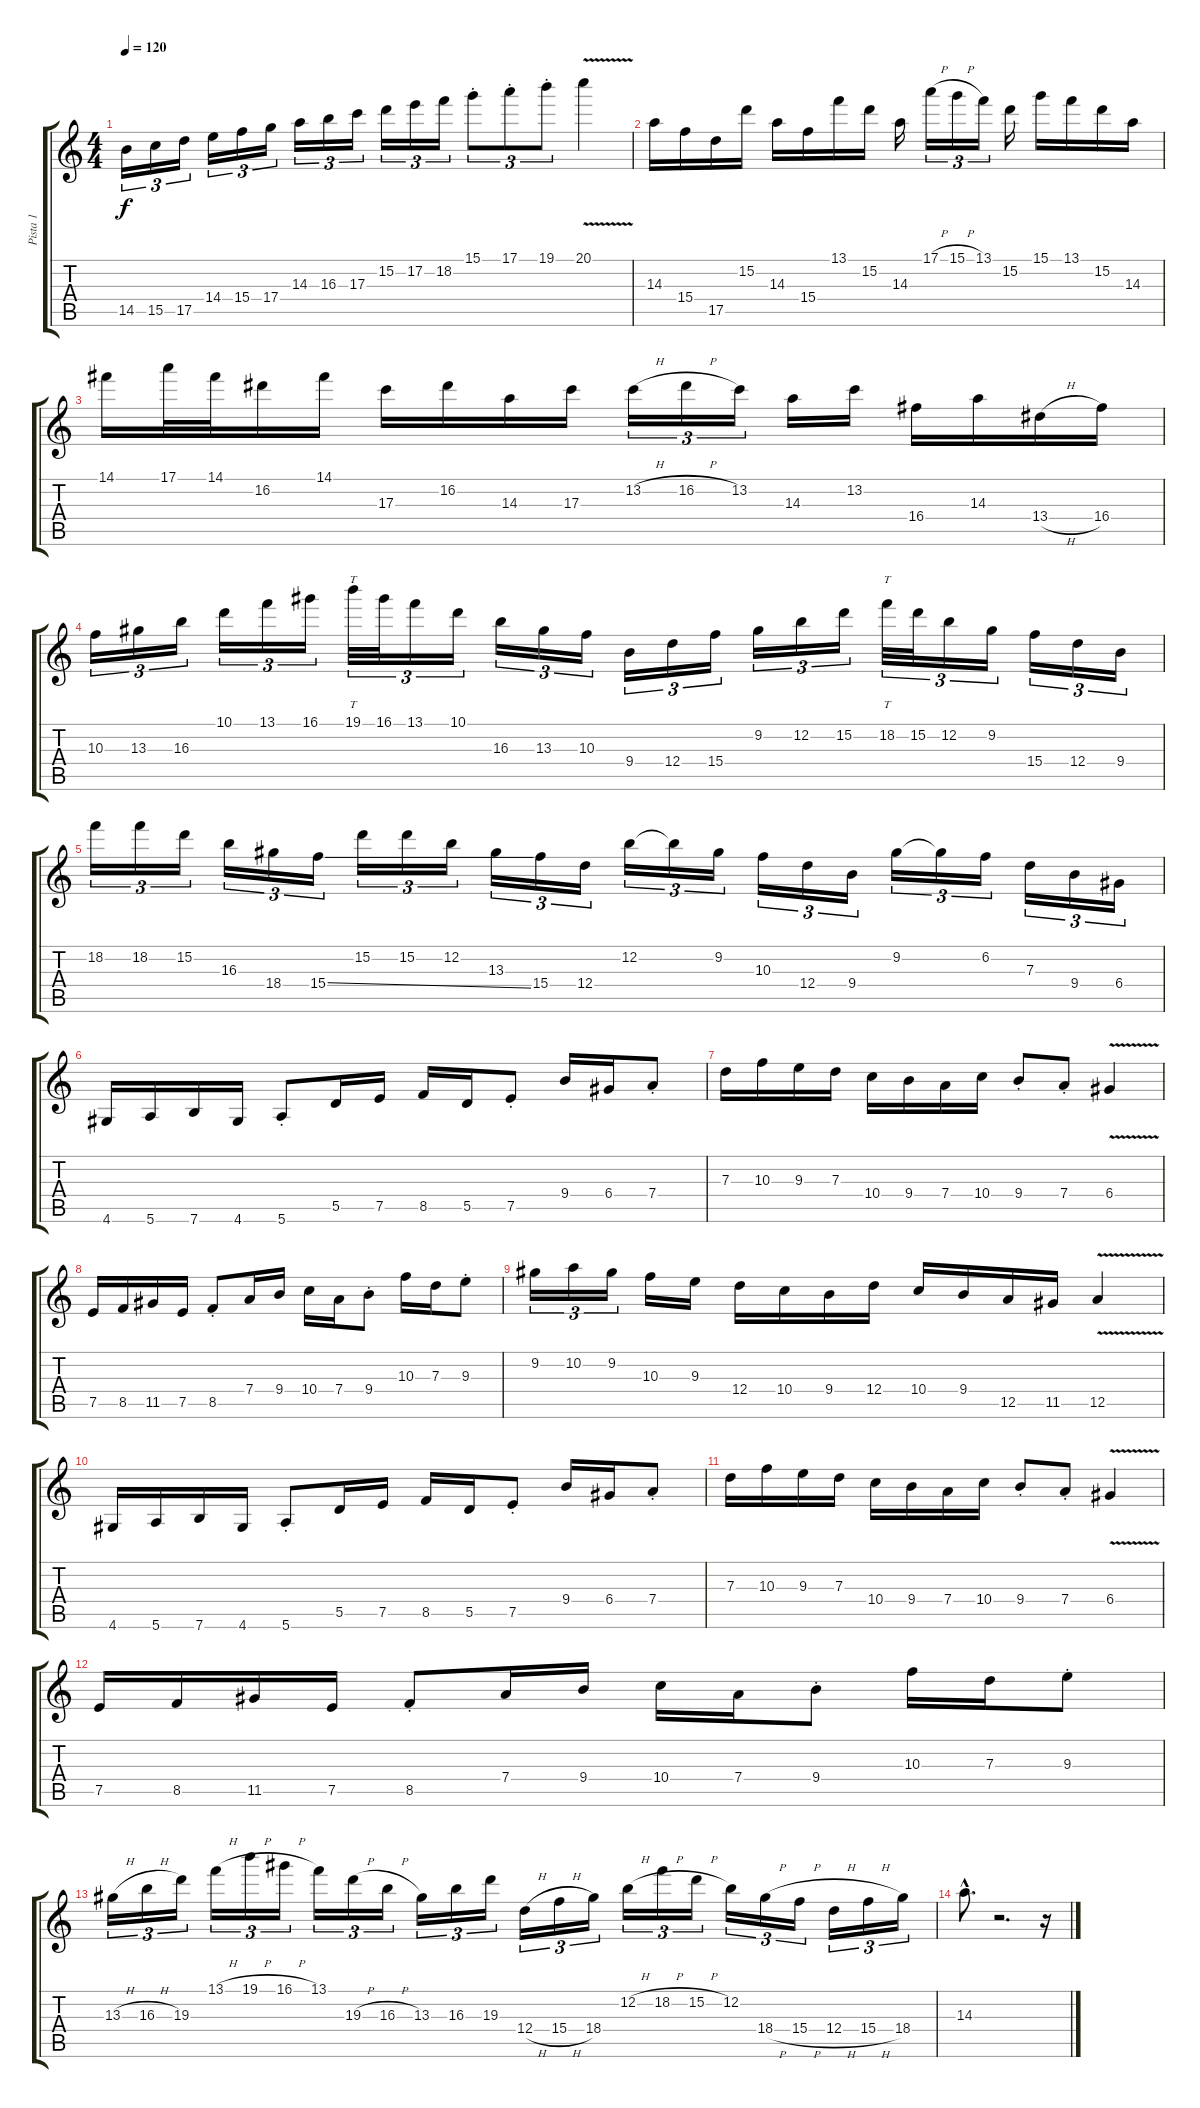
\track ("Pista 1" "Pista 1") {instrument distortionguitar}
\staff {score tabs}
\tuning (E4 B3 G3 D3 A2 E2) {hide}
\ts (4 4)
\tempo 120
\clef g2
\ks c
14.5.16{tu (3 2) dy f} 15.5.16{tu (3 2)} 17.5.16{tu (3 2)} 14.4.16{tu (3 2)} 15.4.16{tu (3 2)} 17.4.16{tu (3 2)} 14.3.16{tu (3 2)} 16.3.16{tu (3 2)} 17.3.16{tu (3 2)} 15.2.16{tu (3 2)} 17.2.16{tu (3 2)} 18.2.16{tu (3 2)} 15.1{st}.8{tu (3 2)} 17.1{st}.8{tu (3 2)} 19.1{st}.8{tu (3 2)} 20.1{v}.4 |
14.3.16 15.4.16 17.5.16 15.2.16 14.3.16 15.4.16 13.1.16 15.2.16 14.3.16 17.1{h}.16{tu (3 2)} 15.1{h}.16{tu (3 2)} 13.1.16{tu (3 2)} 15.2.16 15.1.16 13.1.16 15.2.16 14.3.16 |
14.1.16 17.1.32 14.1.32 16.2.16 14.1.16 17.3.16 16.2.16 14.3.16 17.3.16 13.2{h}.16{tu (3 2)} 16.2{h}.16{tu (3 2)} 13.2.16{tu (3 2)} 14.3.16 13.2.16 16.4.16 14.3.16 13.4{h}.16 16.4.16 |
10.3.16{tu (3 2)} 13.3.16{tu (3 2)} 16.3.16{tu (3 2)} 10.1.16{tu (3 2)} 13.1.16{tu (3 2)} 16.1.16{tu (3 2)} 19.1.32{tt tu (3 2)} 16.1.32{tu (3 2)} 13.1.16{tu (3 2)} 10.1.16{tu (3 2)} 16.3.16{tu (3 2)} 13.3.16{tu (3 2)} 10.3.16{tu (3 2)} 9.4.16{tu (3 2)} 12.4.16{tu (3 2)} 15.4.16{tu (3 2)} 9.2.16{tu (3 2)} 12.2.16{tu (3 2)} 15.2.16{tu (3 2)} 18.2.32{tt tu (3 2)} 15.2.32{tu (3 2)} 12.2.16{tu (3 2)} 9.2.16{tu (3 2)} 15.4.16{tu (3 2)} 12.4.16{tu (3 2)} 9.4.16{tu (3 2)} |
18.2.16{tu (3 2)} 18.2.16{tu (3 2)} 15.2.16{tu (3 2)} 16.3.16{tu (3 2)} 18.4.16{tu (3 2)} 15.4{ss}.16{tu (3 2)} 15.2.16{tu (3 2)} 15.2.16{tu (3 2)} 12.2.16{tu (3 2)} 13.3.16{tu (3 2)} 15.4.16{tu (3 2)} 12.4.16{tu (3 2)} 12.2.16{tu (3 2)} 12.2{t}.16{tu (3 2)} 9.2.16{tu (3 2)} 10.3.16{tu (3 2)} 12.4.16{tu (3 2)} 9.4.16{tu (3 2)} 9.2.16{tu (3 2)} 9.2{t}.16{tu (3 2)} 6.2.16{tu (3 2)} 7.3.16{tu (3 2)} 9.4.16{tu (3 2)} 6.4.16{tu (3 2)} |
4.6.16 5.6.16 7.6.16 4.6.16 5.6{st}.8 5.5.16 7.5.16 8.5.16 5.5.16 7.5{st}.8 9.4.16 6.4.16 7.4{st}.8 |
7.3.16 10.3.16 9.3.16 7.3.16 10.4.16 9.4.16 7.4.16 10.4.16 9.4{st}.8 7.4{st}.8 6.4{v}.4 |
7.5.16 8.5.16 11.5.16 7.5.16 8.5{st}.8 7.4.16 9.4.16 10.4.16 7.4.16 9.4{st}.8 10.3.16 7.3.16 9.3{st}.8 |
9.2.16{tu (3 2)} 10.2.16{tu (3 2)} 9.2.16{tu (3 2)} 10.3.16 9.3.16 12.4.16 10.4.16 9.4.16 12.4.16 10.4.16 9.4.16 12.5.16 11.5.16 12.5{v}.4 |
4.6.16 5.6.16 7.6.16 4.6.16 5.6{st}.8 5.5.16 7.5.16 8.5.16 5.5.16 7.5{st}.8 9.4.16 6.4.16 7.4{st}.8 |
7.3.16 10.3.16 9.3.16 7.3.16 10.4.16 9.4.16 7.4.16 10.4.16 9.4{st}.8 7.4{st}.8 6.4{v}.4 |
7.5.16 8.5.16 11.5.16 7.5.16 8.5{st}.8 7.4.16 9.4.16 10.4.16 7.4.16 9.4{st}.8 10.3.16 7.3.16 9.3{st}.8 |
13.3{h}.16{tu (3 2)} 16.3{h}.16{tu (3 2)} 19.3.16{tu (3 2)} 13.1{h}.16{tu (3 2)} 19.1{h}.16{tu (3 2)} 16.1{h}.16{tu (3 2)} 13.1.16{tu (3 2)} 19.3{h}.16{tu (3 2)} 16.3{h}.16{tu (3 2)} 13.3.16{tu (3 2)} 16.3.16{tu (3 2)} 19.3.16{tu (3 2)} 12.4{h}.16{tu (3 2)} 15.4{h}.16{tu (3 2)} 18.4.16{tu (3 2)} 12.2{h}.16{tu (3 2)} 18.2{h}.16{tu (3 2)} 15.2{h}.16{tu (3 2)} 12.2.16{tu (3 2)} 18.4{h}.16{tu (3 2)} 15.4{h}.16{tu (3 2)} 12.4{h}.16{tu (3 2)} 15.4{h}.16{tu (3 2)} 18.4.16{tu (3 2)} |
14.3{hac}.8{d} r.2{d} r.16
